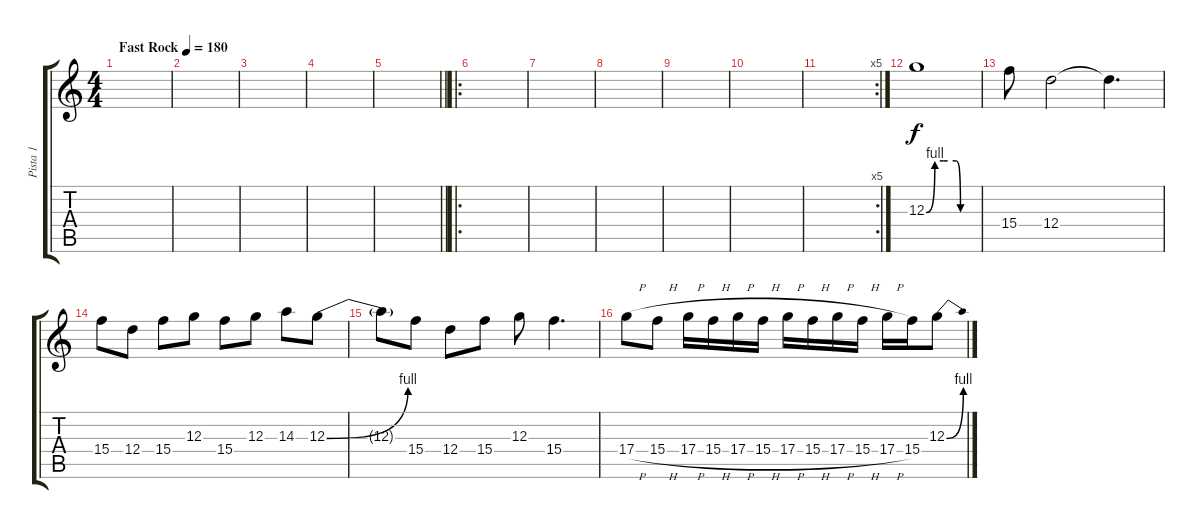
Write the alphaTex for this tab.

\track ("Pista 1" "Pista 1") {instrument distortionguitar}
\staff {score tabs}
\tuning (E4 B3 G3 D3 A2 E2) {hide}
\ts (4 4)
\tempo (180 "Fast Rock")
\clef g2
\ks c
|
|
|
|
\barLineRight lightlight
|
\ro
|
|
|
|
|
\rc 5
|
12.3{be (custom 0 0 10 4 20 4 25 4 35 4 40 0 60 0)}.1 |
15.4.8 12.4.2 12.4{t}.4{d} |
15.4.8 12.4.8 15.4.8 12.3.8 15.4.8 12.3.8 14.3.8 12.3{be (bend 0 0 60 4)}.8 |
12.3{t}.8 15.4.8 12.4.8 15.4.8 12.3.8 15.4.4{d} |
17.4{h}.8 15.4{h}.8 17.4{h}.16 15.4{h}.16 17.4{h}.16 15.4{h}.16 17.4{h}.16 15.4{h}.16 17.4{h}.16 15.4{h}.16 17.4{h}.16 15.4.16 12.3{be (bend 0 0 60 4)}.8
